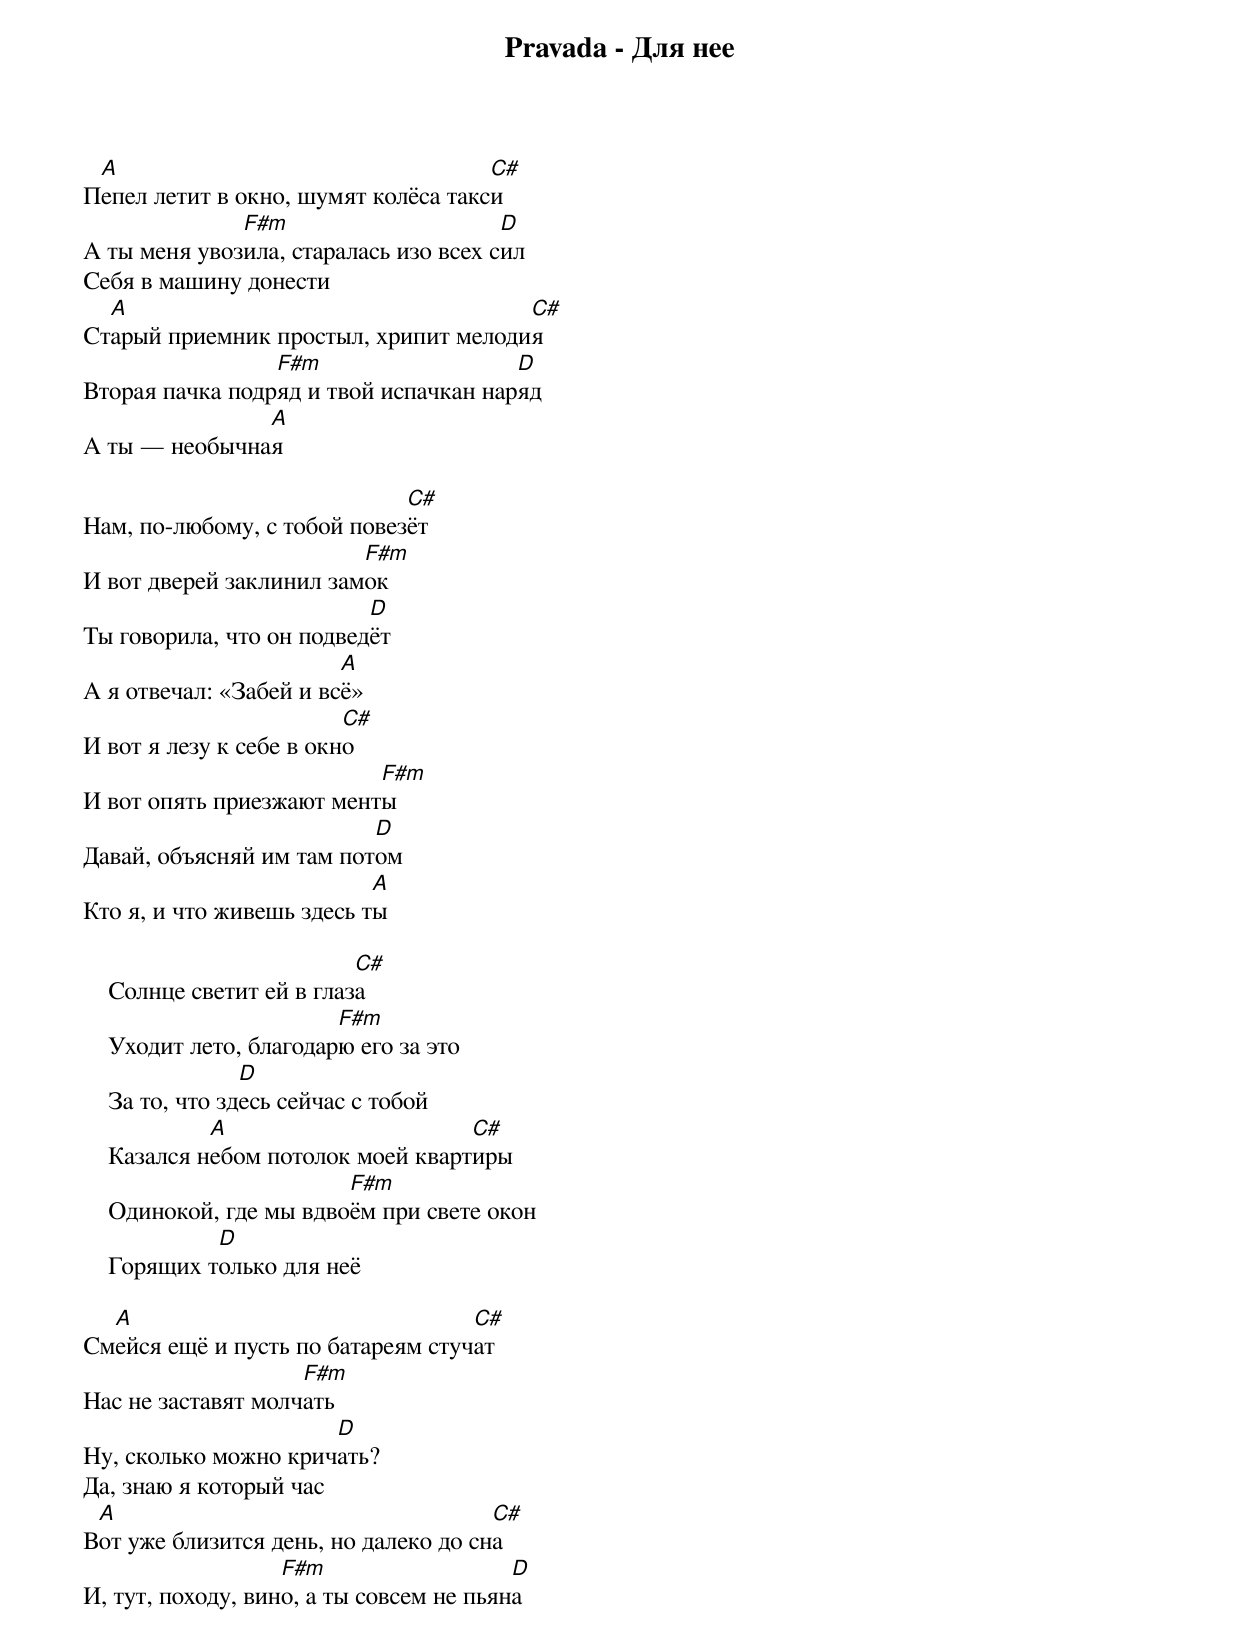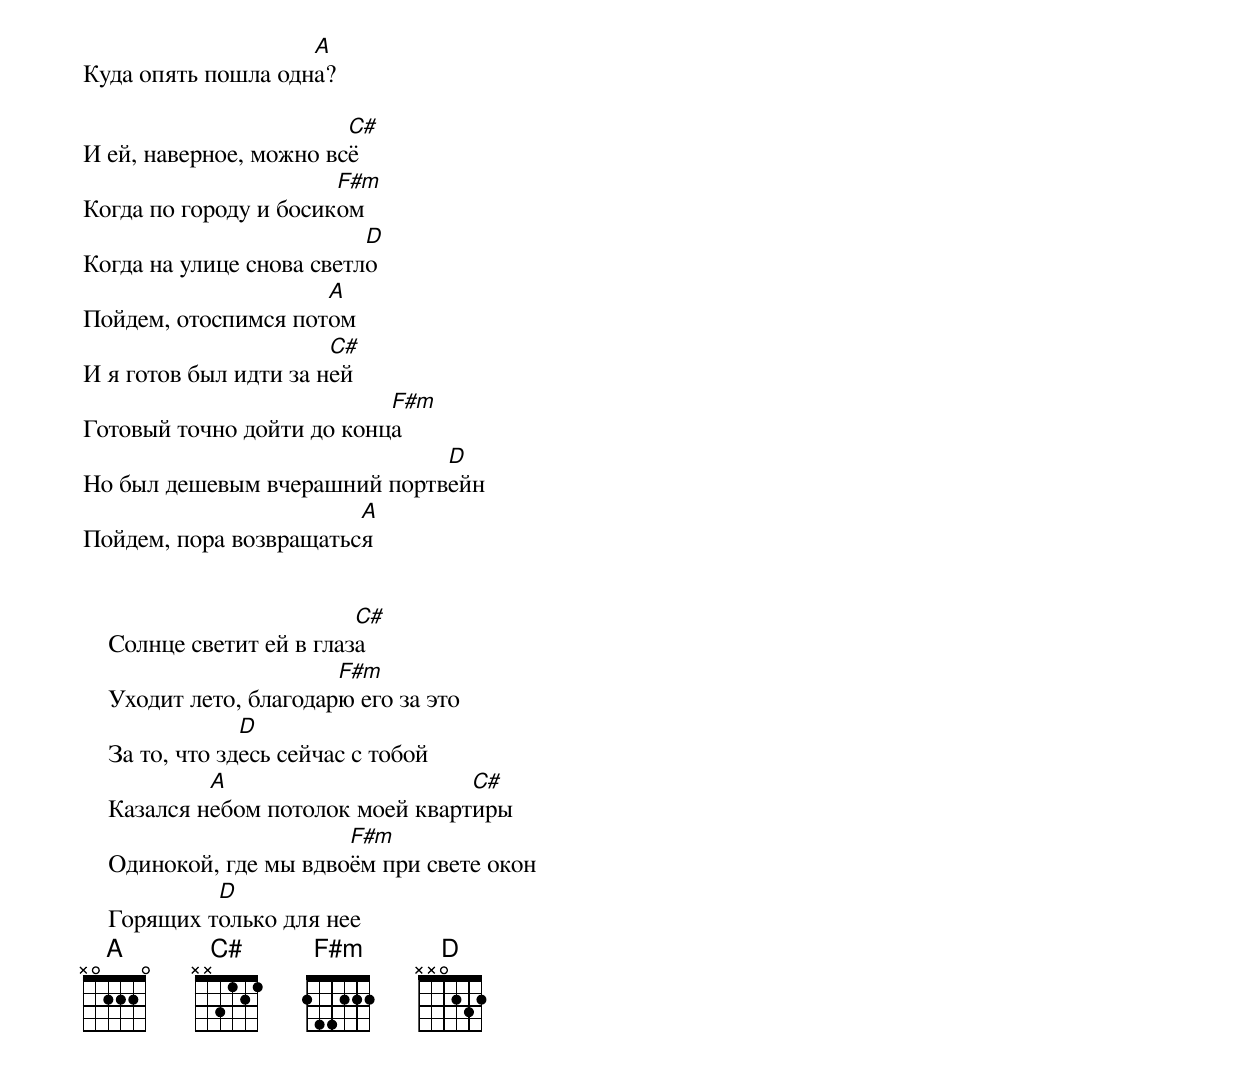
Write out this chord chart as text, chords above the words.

Pravada - Для нее

 A                                   C#
Пепел летит в окно, шумят колёса такси
              F#m                      D
А ты меня увозила, старалась изо всех сил
Себя в машину донести
  A                                   C#
Старый приемник простыл, хрипит мелодия
                 F#m                   D
Вторая пачка подряд и твой испачкан наряд
               A
А ты — необычная

                             C#
Нам, по-любому, с тобой повезёт
                         F#m
И вот дверей заклинил замок
                          D
Ты говорила, что он подведёт
                        A
А я отвечал: «Забей и всё»
                         C#
И вот я лезу к себе в окно
                          F#m
И вот опять приезжают менты
                          D
Давай, объясняй им там потом
                           A
Кто я, и что живешь здесь ты

                           C#
    Солнце светит ей в глаза
                         F#m
    Уходит лето, благодарю его за это
                 D
    За то, что здесь сейчас с тобой
             A                      C#
    Казался небом потолок моей квартиры
                         F#m
    Одинокой, где мы вдвоём при свете окон
             D
    Горящих только для неё

  A                                C#
Смейся ещё и пусть по батареям стучат
                    F#m
Нас не заставят молчать
                      D
Ну, сколько можно кричать?
Да, знаю я который час
 A                                    C#
Вот уже близится день, но далеко до сна
                   F#m                   D
И, тут, походу, вино, а ты совсем не пьяна
                    A
Куда опять пошла одна?

                        C#
И ей, наверное, можно всё
                       F#m
Когда по городу и босиком
                          D
Когда на улице снова светло
                     A
Пойдем, отоспимся потом
                       C#
И я готов был идти за ней
                           F#m
Готовый точно дойти до конца
                              D
Но был дешевым вчерашний портвейн
                        A
Пойдем, пора возвращаться


                           C#
    Солнце светит ей в глаза
                         F#m
    Уходит лето, благодарю его за это
                 D
    За то, что здесь сейчас с тобой
             A                      C#
    Казался небом потолок моей квартиры
                         F#m
    Одинокой, где мы вдвоём при свете окон
             D
    Горящих только для нее
